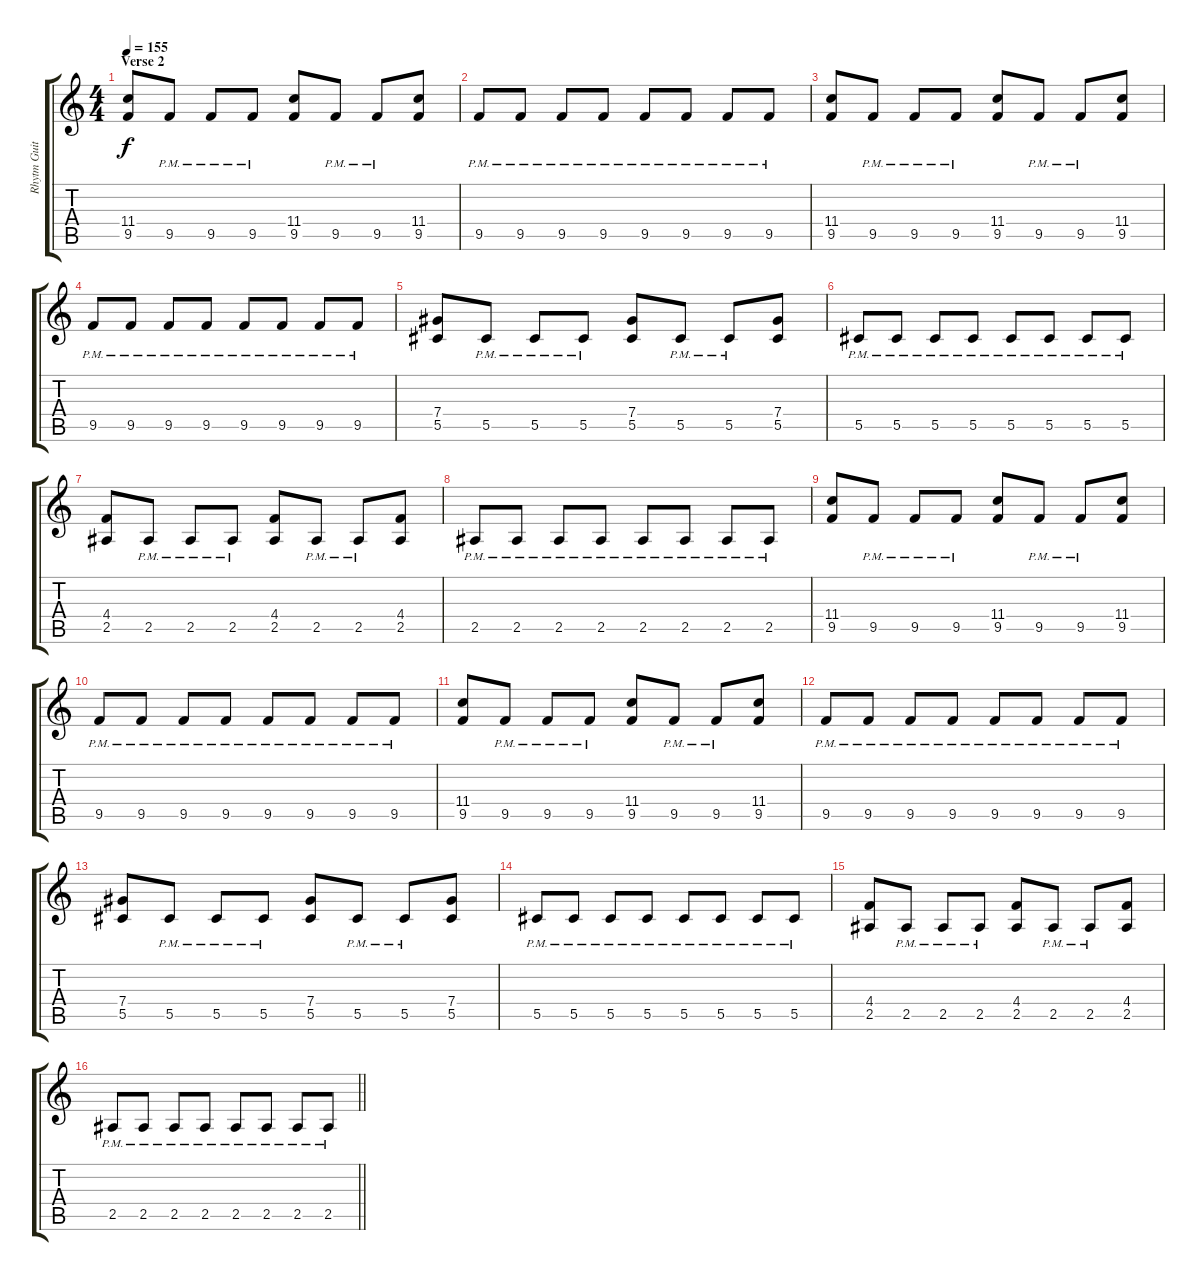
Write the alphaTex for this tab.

\track ("Rhytm Guitar [R]" "Rhytm Guit") {instrument distortionguitar}
\staff {score tabs}
\tuning (Eb4 Bb3 Gb3 Db3 Ab2 Db2) {hide}
\ts (4 4)
\section ("" "Verse 2")
\tempo 155
\clef g2
\ks c
(11.4 9.5).8{dy f volume 10} 9.5{pm}.8 9.5{pm}.8 9.5{pm}.8 (11.4 9.5).8 9.5{pm}.8 9.5{pm}.8 (11.4 9.5).8 |
9.5{pm}.8 9.5{pm}.8 9.5{pm}.8 9.5{pm}.8 9.5{pm}.8 9.5{pm}.8 9.5{pm}.8 9.5{pm}.8 |
(11.4 9.5).8 9.5{pm}.8 9.5{pm}.8 9.5{pm}.8 (11.4 9.5).8 9.5{pm}.8 9.5{pm}.8 (11.4 9.5).8 |
9.5{pm}.8 9.5{pm}.8 9.5{pm}.8 9.5{pm}.8 9.5{pm}.8 9.5{pm}.8 9.5{pm}.8 9.5{pm}.8 |
(7.4 5.5).8 5.5{pm}.8 5.5{pm}.8 5.5{pm}.8 (7.4 5.5).8 5.5{pm}.8 5.5{pm}.8 (7.4 5.5).8 |
5.5{pm}.8 5.5{pm}.8 5.5{pm}.8 5.5{pm}.8 5.5{pm}.8 5.5{pm}.8 5.5{pm}.8 5.5{pm}.8 |
(4.4 2.5).8 2.5{pm}.8 2.5{pm}.8 2.5{pm}.8 (4.4 2.5).8 2.5{pm}.8 2.5{pm}.8 (4.4 2.5).8 |
2.5{pm}.8 2.5{pm}.8 2.5{pm}.8 2.5{pm}.8 2.5{pm}.8 2.5{pm}.8 2.5{pm}.8 2.5{pm}.8 |
(11.4 9.5).8 9.5{pm}.8 9.5{pm}.8 9.5{pm}.8 (11.4 9.5).8 9.5{pm}.8 9.5{pm}.8 (11.4 9.5).8 |
9.5{pm}.8 9.5{pm}.8 9.5{pm}.8 9.5{pm}.8 9.5{pm}.8 9.5{pm}.8 9.5{pm}.8 9.5{pm}.8 |
(11.4 9.5).8 9.5{pm}.8 9.5{pm}.8 9.5{pm}.8 (11.4 9.5).8 9.5{pm}.8 9.5{pm}.8 (11.4 9.5).8 |
9.5{pm}.8 9.5{pm}.8 9.5{pm}.8 9.5{pm}.8 9.5{pm}.8 9.5{pm}.8 9.5{pm}.8 9.5{pm}.8 |
(7.4 5.5).8 5.5{pm}.8 5.5{pm}.8 5.5{pm}.8 (7.4 5.5).8 5.5{pm}.8 5.5{pm}.8 (7.4 5.5).8 |
5.5{pm}.8 5.5{pm}.8 5.5{pm}.8 5.5{pm}.8 5.5{pm}.8 5.5{pm}.8 5.5{pm}.8 5.5{pm}.8 |
(4.4 2.5).8 2.5{pm}.8 2.5{pm}.8 2.5{pm}.8 (4.4 2.5).8 2.5{pm}.8 2.5{pm}.8 (4.4 2.5).8 |
\barLineRight lightlight
2.5{pm}.8 2.5{pm}.8 2.5{pm}.8 2.5{pm}.8 2.5{pm}.8 2.5{pm}.8 2.5{pm}.8 2.5{pm}.8
